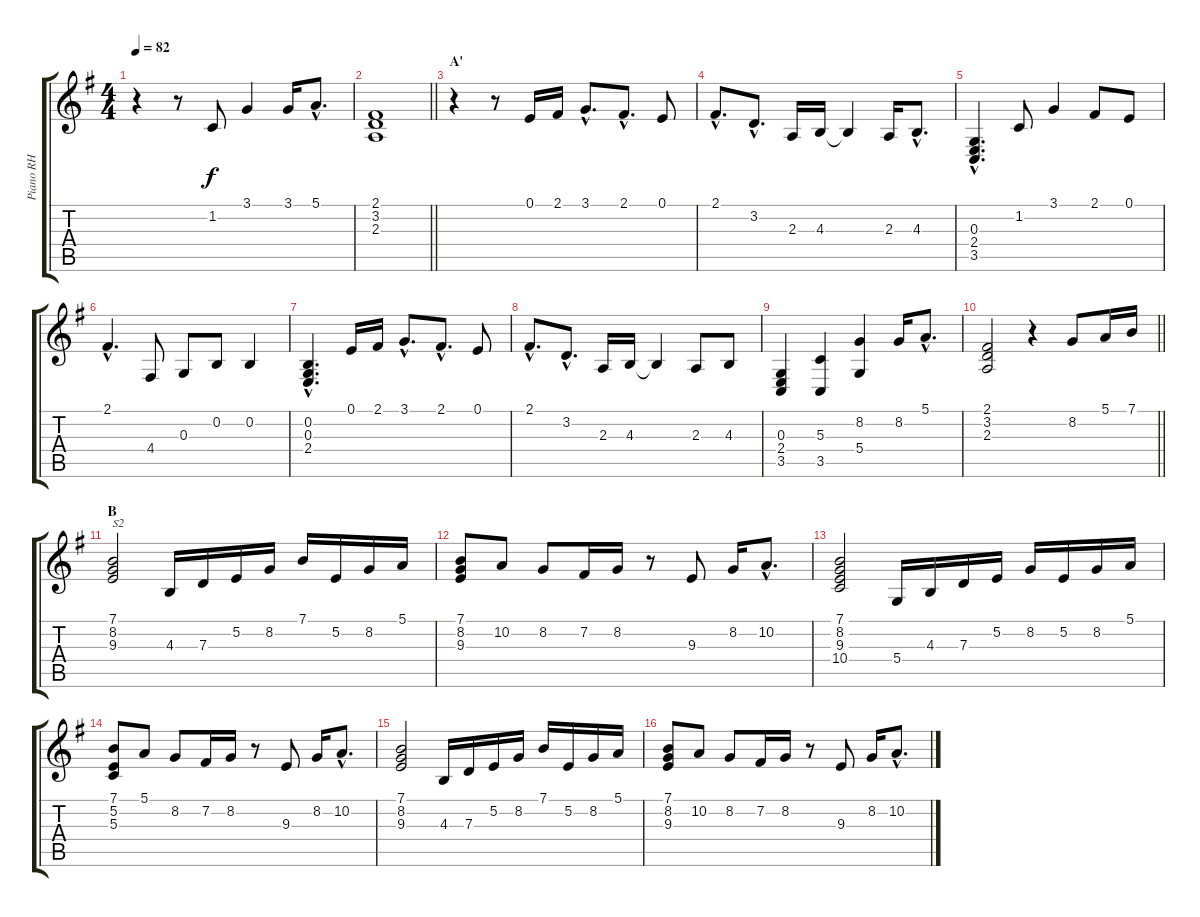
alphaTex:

\track ("Piano RH" "Piano RH") {instrument acousticgrandpiano}
\staff {score tabs}
\tuning (E4 B3 G3 D3 A2 E2) {hide}
\ts (4 4)
\tempo 82
\clef g2
\ks g
r.4{dy f} r.8 1.2.8 3.1.4 3.1.16 5.1{hac}.8{d} |
\barLineRight lightlight
(2.1 3.2 2.3).1 |
\section ("" "A'")
r.4 r.8 0.1.16 2.1.16 3.1{hac}.8{d} 2.1{hac}.8{d} 0.1.8 |
2.1{hac}.8{d} 3.2{hac}.8{d} 2.3.16 4.3.16 4.3{t}.4 2.3.16 4.3{hac}.8{d} |
(0.3{hac} 2.4{hac} 3.5{hac}).4{d} 1.2.8 3.1.4 2.1.8 0.1.8 |
2.1{hac}.4{d} 4.4.8 0.3.8 0.2.8 0.2.4 |
(0.2{hac} 0.3{hac} 2.4{hac}).4{d} 0.1.16 2.1.16 3.1{hac}.8{d} 2.1{hac}.8{d} 0.1.8 |
2.1{hac}.8{d} 3.2{hac}.8{d} 2.3.16 4.3.16 4.3{t}.4 2.3.8 4.3.8 |
(0.3 2.4 3.5).4 (5.3 3.5).4 (8.2 5.4).4 8.2.16 5.1{hac}.8{d} |
\barLineRight lightlight
(2.1 3.2 2.3).2 r.4 8.2.8 5.1.16 7.1.16 |
\section ("" "B")
(7.1 8.2 9.3).2{txt "S2"} 4.3.16 7.3.16 5.2.16 8.2.16 7.1.16 5.2.16 8.2.16 5.1.16 |
(7.1 8.2 9.3).8 10.2.8 8.2.8 7.2.16 8.2.16 r.8 9.3.8 8.2.16 10.2{hac}.8{d} |
(7.1 8.2 9.3 10.4).2 5.4.16 4.3.16 7.3.16 5.2.16 8.2.16 5.2.16 8.2.16 5.1.16 |
(7.1 5.2 5.3).8 5.1.8 8.2.8 7.2.16 8.2.16 r.8 9.3.8 8.2.16 10.2{hac}.8{d} |
(7.1 8.2 9.3).2 4.3.16 7.3.16 5.2.16 8.2.16 7.1.16 5.2.16 8.2.16 5.1.16 |
(7.1 8.2 9.3).8 10.2.8 8.2.8 7.2.16 8.2.16 r.8 9.3.8 8.2.16 10.2{hac}.8{d}
